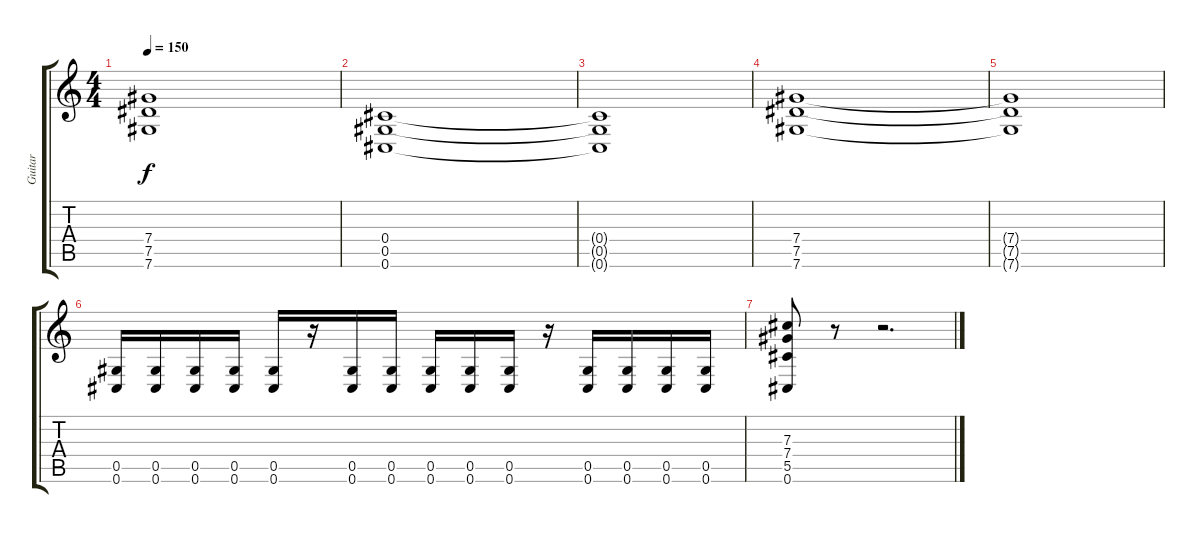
\track ("Guitar" "Guitar") {instrument distortionguitar}
\staff {score tabs}
\tuning (Eb4 Bb3 Gb3 Db3 Ab2 Db2) {hide}
\ts (4 4)
\tempo 150
\clef g2
\ks c
(7.4{t} 7.5{t} 7.6{t}).1{dy f} |
(0.4 0.5 0.6).1 |
(0.4{t} 0.5{t} 0.6{t}).1 |
(7.4 7.5 7.6).1 |
(7.4{t} 7.5{t} 7.6{t}).1 |
(0.5 0.6).16 (0.5 0.6).16 (0.5 0.6).16 (0.5 0.6).16 (0.5 0.6).16 r.16 (0.5 0.6).16 (0.5 0.6).16 (0.5 0.6).16 (0.5 0.6).16 (0.5 0.6).16 r.16 (0.5 0.6).16 (0.5 0.6).16 (0.5 0.6).16 (0.5 0.6).16 |
(7.3 7.4 5.5 0.6).8 r.8 r.2{d}
